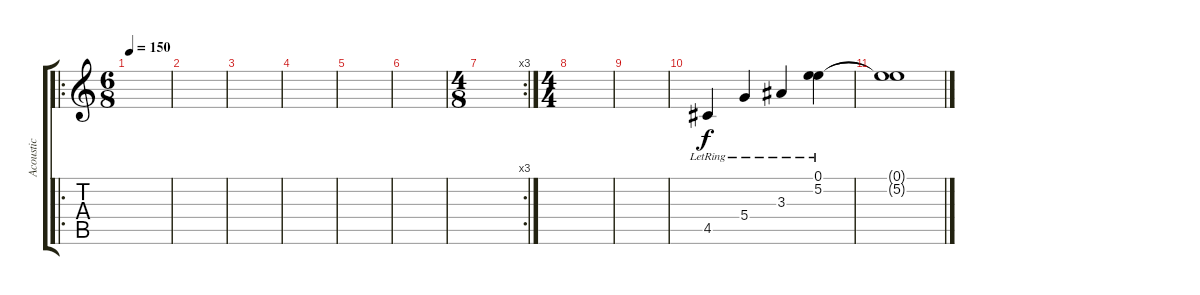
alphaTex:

\track ("Acoustic" "Acoustic") {instrument electricguitarjazz}
\staff {score tabs}
\tuning (E4 B3 G3 D3 A2 D2) {hide}
\ro
\ts (6 8)
\tempo 150
\clef g2
\ks c
|
|
|
|
|
|
\rc 3
\ts (4 8)
|
\ts (4 4)
|
|
4.5{lr}.4 5.4{lr}.4 3.3{lr}.4 (0.1{lr} 5.2{lr}).4 |
(0.1{t} 5.2{t}).1
